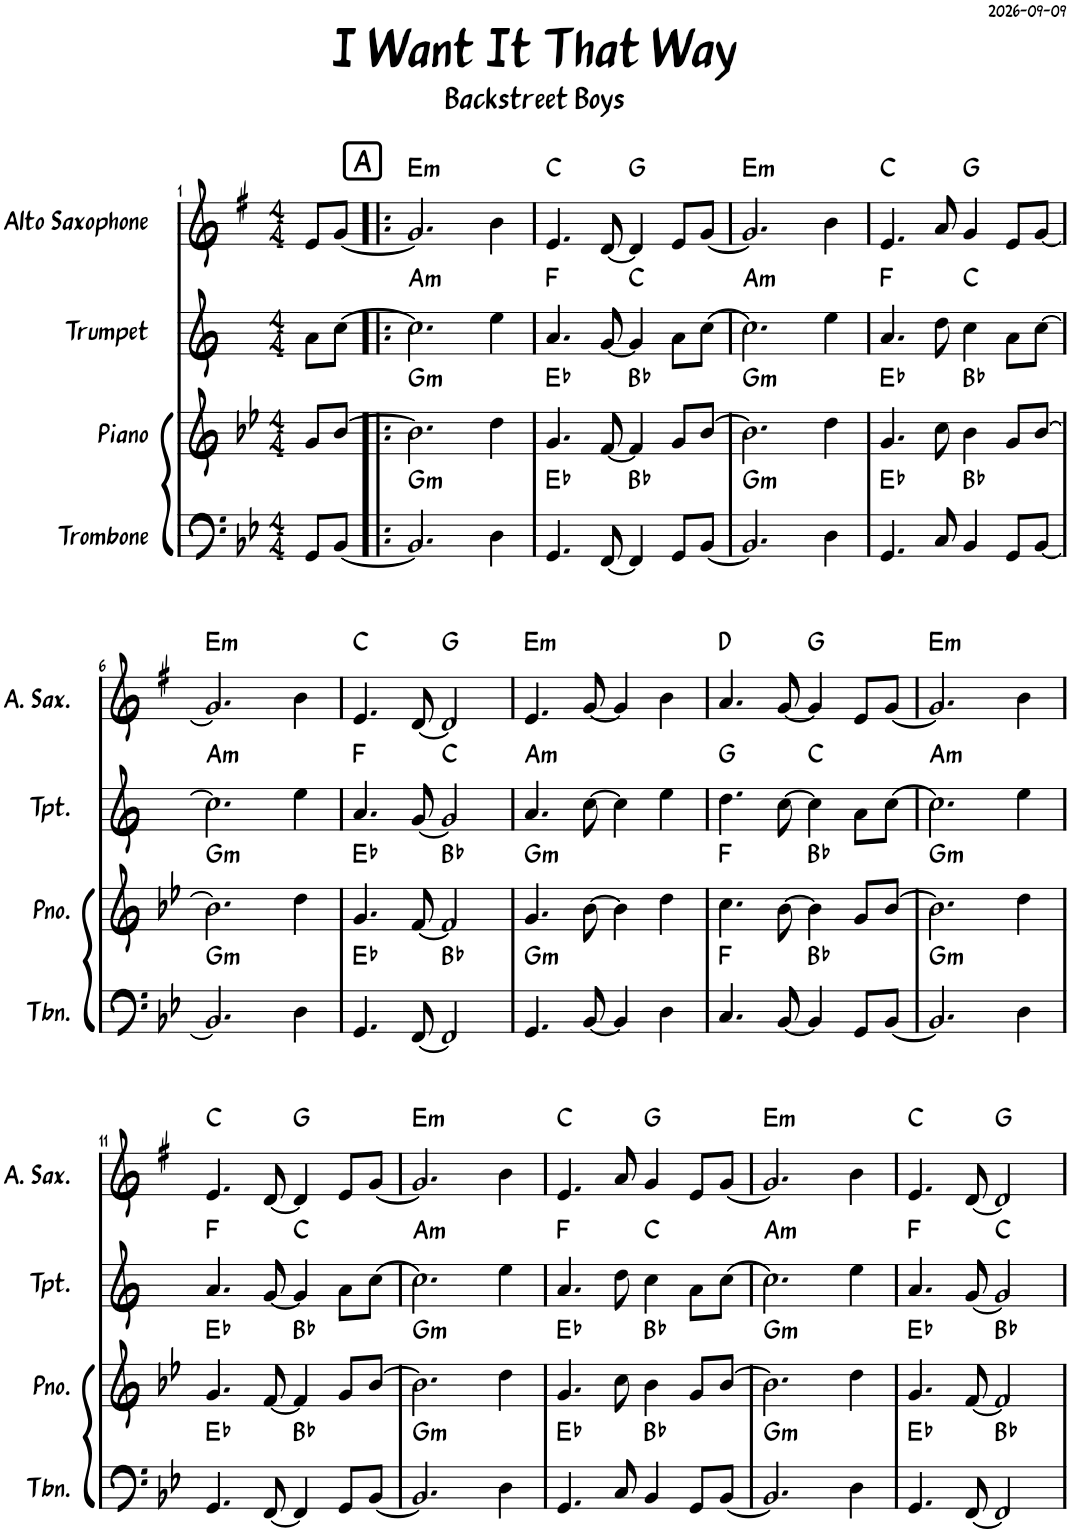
**kern	**harte	**kern	**harte	**kern	**harte	**kern	**harte
*part4	*part4	*part3	*part3	*part2	*part2	*part1	*part1
*staff4	*	*staff3	*	*staff2	*	*staff1	*
*I"Trombone	*	*I"Piano	*	*I"Trumpet	*	*I"Alto Saxophone	*
*I'Tbn.	*	*I'Pno.	*	*I'Tpt.	*	*I'A. Sax.	*
*clefF4	*	*clefG2	*	*clefG2	*	*clefG2	*
*	*	*	*	*Trd1c2	*	*Trd5c9	*
*k[b-e-]	*	*k[b-e-]	*	*k[]	*	*k[f#]	*
*M4/4	*	*M4/4	*	*M4/4	*	*M4/4	*
=1	=1	=1	=1	=1	=1	=1	=1
8GG/L	.	8g/L	.	8a\L	.	8e/L	.
[8BB-/J	.	[8b-/J	.	[8cc\J	.	[8g/J	.
!!LO:REH:place=s1:a:cj:fs=14:t=A
=2!|:	=2!|:	=2!|:	=2!|:	=2!|:	=2!|:	=2!|:	=2!|:
!	!LO:H:kt=m	!	!LO:H:kt=m	!	!LO:H:kt=m	!	!LO:H:kt=m
2.BB-/]	G:min	2.b-\]	G:min	2.cc\]	A:min	2.g/]	E:min
4D\	.	4dd\	.	4ee\	.	4b\	.
=3	=3	=3	=3	=3	=3	=3	=3
4.GG/	Eb:maj	4.g/	Eb:maj	4.a/	F:maj	4.e/	C:maj
[8FF/	.	[8f/	.	[8g/	.	[8d/	.
4FF/]	Bb:maj	4f/]	Bb:maj	4g/]	C:maj	4d/]	G:maj
8GG/L	.	8g/L	.	8a\L	.	8e/L	.
[8BB-/J	.	[8b-/J	.	[8cc\J	.	[8g/J	.
=4	=4	=4	=4	=4	=4	=4	=4
!	!LO:H:kt=m	!	!LO:H:kt=m	!	!LO:H:kt=m	!	!LO:H:kt=m
2.BB-/]	G:min	2.b-\]	G:min	2.cc\]	A:min	2.g/]	E:min
4D\	.	4dd\	.	4ee\	.	4b\	.
=5	=5	=5	=5	=5	=5	=5	=5
4.GG/	Eb:maj	4.g/	Eb:maj	4.a/	F:maj	4.e/	C:maj
8C/	.	8cc\	.	8dd\	.	8a/	.
4BB-/	Bb:maj	4b-\	Bb:maj	4cc\	C:maj	4g/	G:maj
8GG/L	.	8g/L	.	8a\L	.	8e/L	.
[8BB-/J	.	[8b-/J	.	[8cc\J	.	[8g/J	.
!!LO:LB:g=z
=6	=6	=6	=6	=6	=6	=6	=6
!	!LO:H:kt=m	!	!LO:H:kt=m	!	!LO:H:kt=m	!	!LO:H:kt=m
2.BB-/]	G:min	2.b-\]	G:min	2.cc\]	A:min	2.g/]	E:min
4D\	.	4dd\	.	4ee\	.	4b\	.
=7	=7	=7	=7	=7	=7	=7	=7
4.GG/	Eb:maj	4.g/	Eb:maj	4.a/	F:maj	4.e/	C:maj
[8FF/	.	[8f/	.	[8g/	.	[8d/	.
2FF/]	Bb:maj	2f/]	Bb:maj	2g/]	C:maj	2d/]	G:maj
=8	=8	=8	=8	=8	=8	=8	=8
!	!LO:H:kt=m	!	!LO:H:kt=m	!	!LO:H:kt=m	!	!LO:H:kt=m
4.GG/	G:min	4.g/	G:min	4.a/	A:min	4.e/	E:min
[8BB-/	.	[8b-\	.	[8cc\	.	[8g/	.
4BB-/]	.	4b-\]	.	4cc\]	.	4g/]	.
4D\	.	4dd\	.	4ee\	.	4b\	.
=9	=9	=9	=9	=9	=9	=9	=9
4.C/	F:maj	4.cc\	F:maj	4.dd\	G:maj	4.a/	D:maj
[8BB-/	.	[8b-\	.	[8cc\	.	[8g/	.
4BB-/]	Bb:maj	4b-\]	Bb:maj	4cc\]	C:maj	4g/]	G:maj
8GG/L	.	8g/L	.	8a\L	.	8e/L	.
[8BB-/J	.	[8b-/J	.	[8cc\J	.	[8g/J	.
=10	=10	=10	=10	=10	=10	=10	=10
!	!LO:H:kt=m	!	!LO:H:kt=m	!	!LO:H:kt=m	!	!LO:H:kt=m
2.BB-/]	G:min	2.b-\]	G:min	2.cc\]	A:min	2.g/]	E:min
4D\	.	4dd\	.	4ee\	.	4b\	.
!!LO:LB:g=z
=11	=11	=11	=11	=11	=11	=11	=11
4.GG/	Eb:maj	4.g/	Eb:maj	4.a/	F:maj	4.e/	C:maj
[8FF/	.	[8f/	.	[8g/	.	[8d/	.
4FF/]	Bb:maj	4f/]	Bb:maj	4g/]	C:maj	4d/]	G:maj
8GG/L	.	8g/L	.	8a\L	.	8e/L	.
[8BB-/J	.	[8b-/J	.	[8cc\J	.	[8g/J	.
=12	=12	=12	=12	=12	=12	=12	=12
!	!LO:H:kt=m	!	!LO:H:kt=m	!	!LO:H:kt=m	!	!LO:H:kt=m
2.BB-/]	G:min	2.b-\]	G:min	2.cc\]	A:min	2.g/]	E:min
4D\	.	4dd\	.	4ee\	.	4b\	.
=13	=13	=13	=13	=13	=13	=13	=13
4.GG/	Eb:maj	4.g/	Eb:maj	4.a/	F:maj	4.e/	C:maj
8C/	.	8cc\	.	8dd\	.	8a/	.
4BB-/	Bb:maj	4b-\	Bb:maj	4cc\	C:maj	4g/	G:maj
8GG/L	.	8g/L	.	8a\L	.	8e/L	.
[8BB-/J	.	[8b-/J	.	[8cc\J	.	[8g/J	.
=14	=14	=14	=14	=14	=14	=14	=14
!	!LO:H:kt=m	!	!LO:H:kt=m	!	!LO:H:kt=m	!	!LO:H:kt=m
2.BB-/]	G:min	2.b-\]	G:min	2.cc\]	A:min	2.g/]	E:min
4D\	.	4dd\	.	4ee\	.	4b\	.
=15	=15	=15	=15	=15	=15	=15	=15
4.GG/	Eb:maj	4.g/	Eb:maj	4.a/	F:maj	4.e/	C:maj
[8FF/	.	[8f/	.	[8g/	.	[8d/	.
2FF/]	Bb:maj	2f/]	Bb:maj	2g/]	C:maj	2d/]	G:maj
=	=	=	=	=	=	=	=
*-	*-	*-	*-	*-	*-	*-	*-
